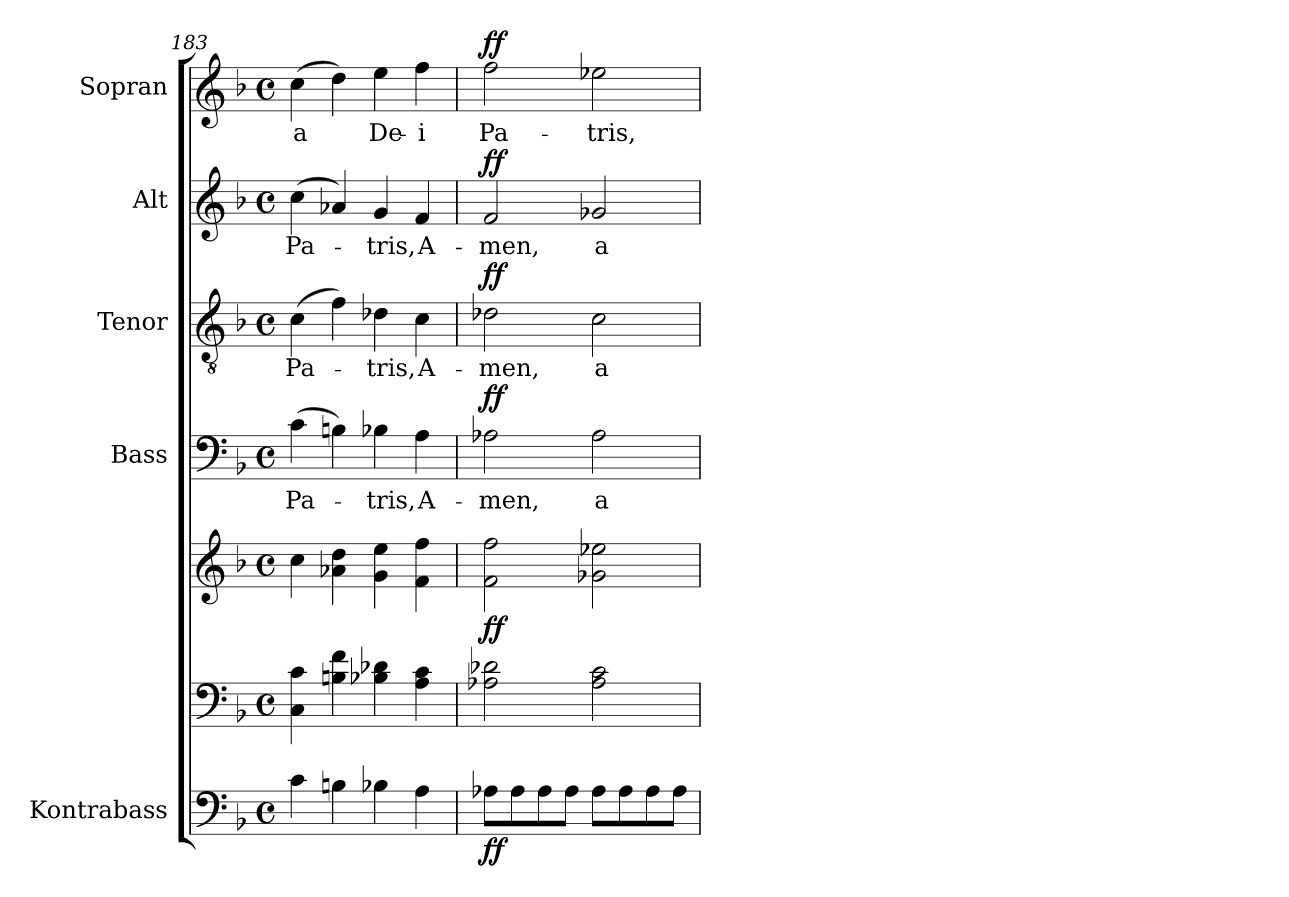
**kern	**dynam	**kern	**kern	**dynam	**kern	**text	**dynam	**kern	**text	**dynam	**kern	**text	**dynam	**kern	**text	**dynam
*part6	*part6	*part5	*part5	*part5	*part4	*part4	*part4	*part3	*part3	*part3	*part2	*part2	*part2	*part1	*part1	*part1
*staff7	*staff7	*staff6	*staff5	*staff5/6	*staff4	*staff4	*staff4	*staff3	*staff3	*staff3	*staff2	*staff2	*staff2	*staff1	*staff1	*staff1
*I"Kontrabass	*	*	*	*	*I"Bass	*	*	*I"Tenor	*	*	*I"Alt	*	*	*I"Sopran	*	*
*I'Kb.	*	*	*	*	*I'B.	*	*	*I'T.	*	*	*I'A.	*	*	*I'S.	*	*
*clefF4	*	*clefF4	*clefG2	*	*clefF4	*	*	*clefGv2	*	*	*clefG2	*	*	*clefG2	*	*
*ITrd7c12	*	*	*	*	*	*	*	*	*	*	*	*	*	*	*	*
*k[b-]	*	*k[b-]	*k[b-]	*	*k[b-]	*	*	*k[b-]	*	*	*k[b-]	*	*	*k[b-]	*	*
*F:	*	*F:	*F:	*	*F:	*	*	*F:	*	*	*F:	*	*	*F:	*	*
*M4/4	*	*M4/4	*M4/4	*	*M4/4	*	*	*M4/4	*	*	*M4/4	*	*	*M4/4	*	*
*met(c)	*	*met(c)	*met(c)	*	*met(c)	*	*	*met(c)	*	*	*met(c)	*	*	*met(c)	*	*
=183	=183	=183	=183	=183	=183	=183	=183	=183	=183	=183	=183	=183	=183	=183	=183	=183
!	!	!	!	!	!	!LO:LY:b	!	!	!LO:LY:b	!	!	!LO:LY:b	!	!	!LO:LY:b	!
4C\	.	4C\ 4c\	4cc\	.	(>4c\	Pa-	.	(>4c\	Pa-	.	(>4cc\	Pa-	.	(>4cc\	-a	.
4BBn\	.	4Bn\ 4f\	4a-X\ 4dd\	.	4Bn\)	.	.	4f\)	.	.	4a-X/)	.	.	4dd\)	.	.
!	!	!	!	!	!	!LO:LY:b	!	!	!LO:LY:b	!	!	!LO:LY:b	!	!	!LO:LY:b	!
4BB-X\	.	4B-X\ 4d-X\	4g\ 4ee\	.	4B-X\	-tris,	.	4d-X\	-tris,	.	4g/	-tris,	.	4ee\	De-	.
!	!	!	!	!	!	!LO:LY:b	!	!	!LO:LY:b	!	!	!LO:LY:b	!	!	!LO:LY:b	!
4AA\	.	4A\ 4c\	4f\ 4ff\	.	4A\	A-	.	4c\	A-	.	4f/	A-	.	4ff\	-i	.
=184	=184	=184	=184	=184	=184	=184	=184	=184	=184	=184	=184	=184	=184	=184	=184	=184
!	!LO:DY:b	!	!	!LO:DY:b	!	!LO:LY:b	!LO:DY:a	!	!LO:LY:b	!LO:DY:a	!	!LO:LY:b	!LO:DY:a	!	!LO:LY:b	!LO:DY:a
8AA-X\L	ff	2A-X\ 2d-X\	2f\ 2ff\	ff	2A-X\	-men,	ff	2d-X\	-men,	ff	2f/	-men,	ff	2ff\	Pa-	ff
8AA-\	.	.	.	.	.	.	.	.	.	.	.	.	.	.	.	.
8AA-\	.	.	.	.	.	.	.	.	.	.	.	.	.	.	.	.
8AA-\J	.	.	.	.	.	.	.	.	.	.	.	.	.	.	.	.
!	!	!	!	!	!	!LO:LY:b	!	!	!LO:LY:b	!	!	!LO:LY:b	!	!	!LO:LY:b	!
8AA-\L	.	2A-\ 2c\	2g-X\ 2ee-X\	.	2A-\	a-	.	2c\	a-	.	2g-X/	a-	.	2ee-X\	-tris,	.
8AA-\	.	.	.	.	.	.	.	.	.	.	.	.	.	.	.	.
8AA-\	.	.	.	.	.	.	.	.	.	.	.	.	.	.	.	.
8AA-\J	.	.	.	.	.	.	.	.	.	.	.	.	.	.	.	.
=	=	=	=	=	=	=	=	=	=	=	=	=	=	=	=	=
*-	*-	*-	*-	*-	*-	*-	*-	*-	*-	*-	*-	*-	*-	*-	*-	*-
